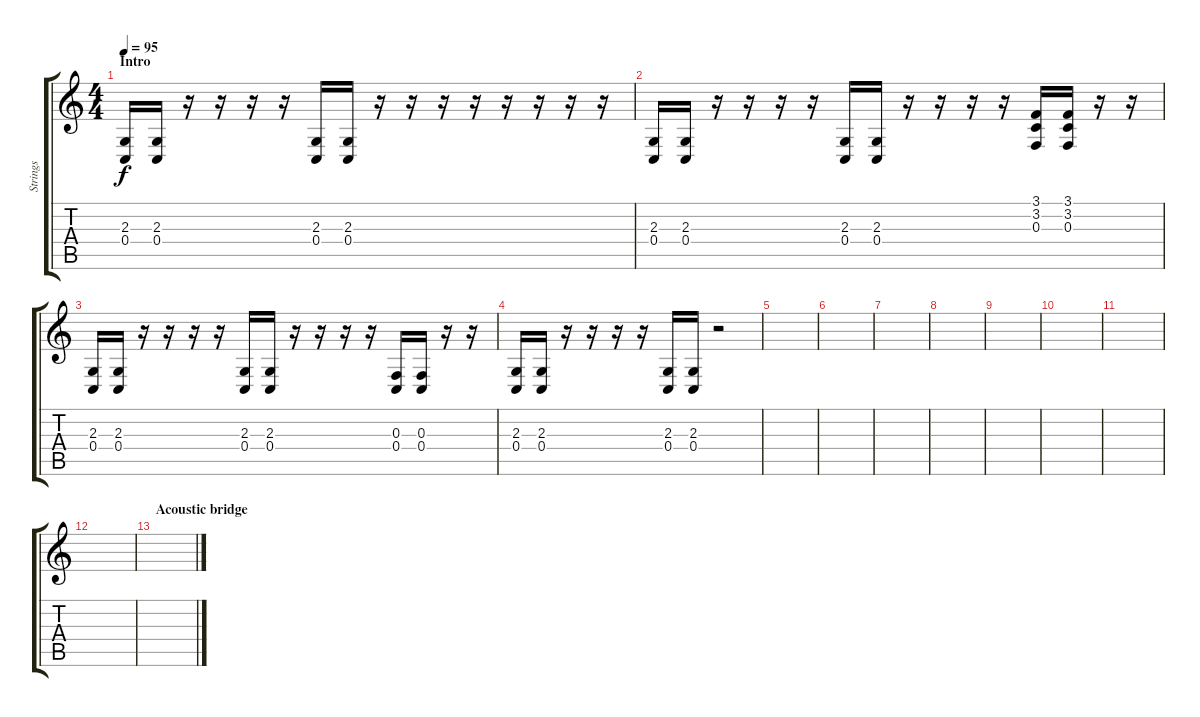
\track ("Strings" "Strings") {instrument stringensemble1}
\staff {score tabs}
\tuning (D4 A3 F3 C3 G2 D2) {hide}
\ts (4 4)
\section ("" "Intro")
\tempo 95
\clef g2
\ks c
(2.3 0.4).16{dy f instrument stringensemble1} (2.3 0.4).16 r.16 r.16 r.16 r.16 (2.3 0.4).16 (2.3 0.4).16 r.16 r.16 r.16 r.16 r.16 r.16 r.16 r.16 |
(2.3 0.4).16 (2.3 0.4).16 r.16 r.16 r.16 r.16 (2.3 0.4).16 (2.3 0.4).16 r.16 r.16 r.16 r.16 (3.1 3.2 0.3).16 (3.1 3.2 0.3).16 r.16 r.16 |
(2.3 0.4).16 (2.3 0.4).16 r.16 r.16 r.16 r.16 (2.3 0.4).16 (2.3 0.4).16 r.16 r.16 r.16 r.16 (0.3 0.4).16 (0.3 0.4).16 r.16 r.16 |
(2.3 0.4).16 (2.3 0.4).16 r.16 r.16 r.16 r.16 (2.3 0.4).16 (2.3 0.4).16 r.2 |
|
|
|
|
|
|
|
|
\section ("" "Acoustic bridge")
